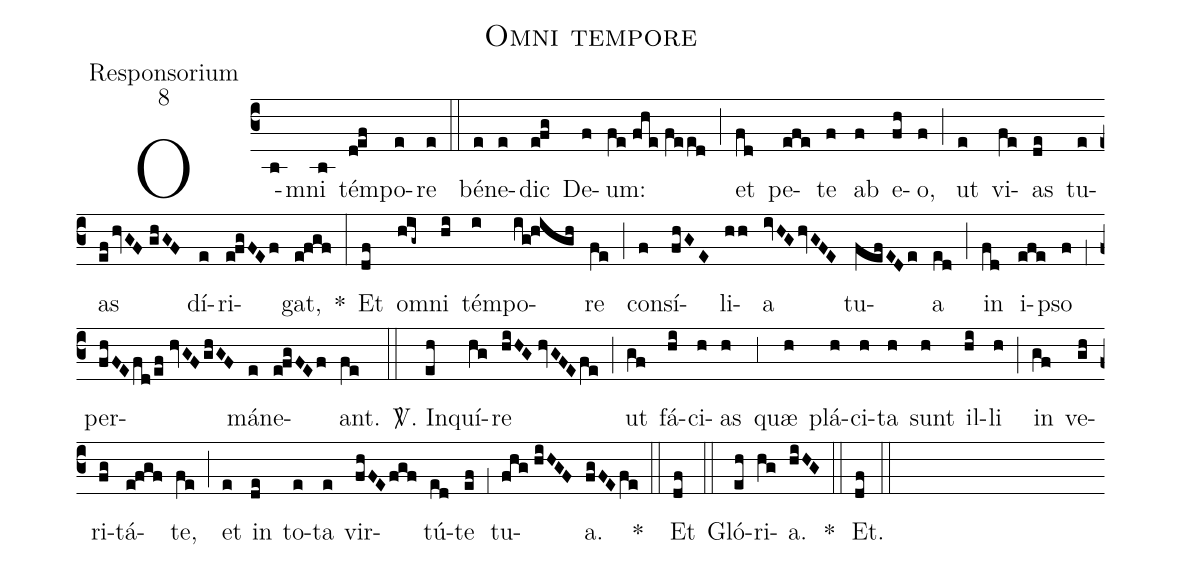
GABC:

name:Omni tempore;
office-part:Responsorium;
mode:8;
%%
(c3) O(b)mni(b) tém(d!ef)po(e)re(e) (::)
bé(e)ne(e)dic(e!fg) De(f)um:(fe//fhe//feed) (;) et(fd) pe(efe)te(f) ab(f) e(fh)o,(f) (;) ut(e) vi(fe)as(de) tu(e)as(ef/hvGF//ghGF) dí(e)ri(e!fgFEf)gat,(e!fgf) *(:) Et(df) o(hig~)mni(hi) tém(i)po(ig!high)re(fe) (;) con(f)sí(fhGE)li(hh)a(ivHG/hvGFE) tu(fefEDe)a(ed) (;) in(fd) i(efe)pso(f) (,1) per(fhFEfd/ef//hvGF/ghGF)má(e)ne(e!fgFEf)ant.(fe) (::)

<sp>V/</sp>. In(eh)quí(hg)re(hiHG//hvGFE/fe) (;) ut(gf) fá(hi)ci(h)as(h) (,3) quæ(h) plá(h)ci(h)ta(h) sunt(h) il(hi)li(h) (;) in(gf) ve(gh)ri(fg)tá(e!fgf)te,(fe) (;) et(e) in(de) to(e)ta(e) vir(fhFE/fgf)tú(ed)te(ef) (,1) tu(fhg//hiHGF)a.(fgFE/fe) *(::) Et(df) (::)

Gló(eh)ri(hg)a.(hiHG) *(::) Et.(df) (::)
